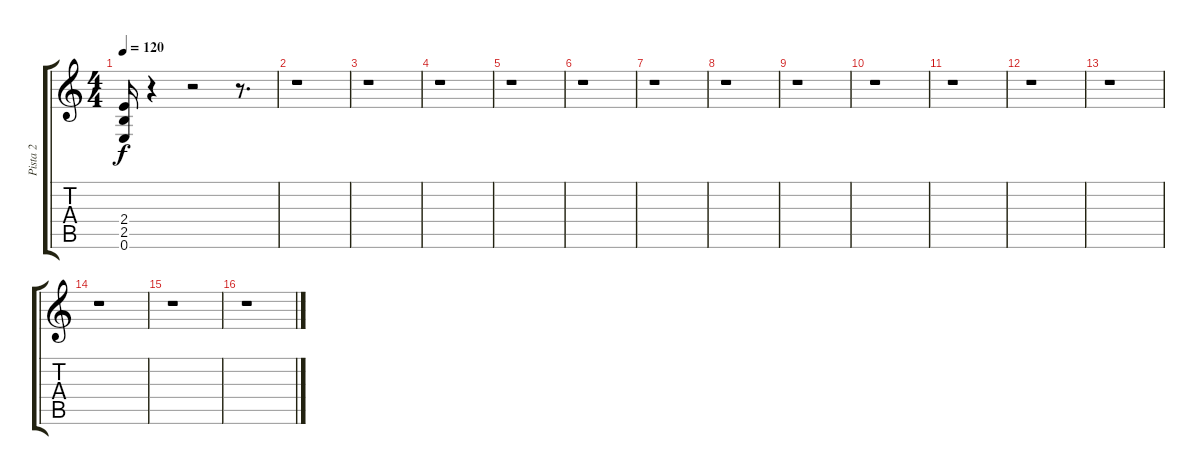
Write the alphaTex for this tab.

\track ("Pista 2" "Pista 2") {instrument overdrivenguitar}
\staff {score tabs}
\tuning (E4 B3 G3 D3 A2 E2) {hide}
\ts (4 4)
\tempo 120
\clef g2
\ks c
(2.4{t} 2.5{t} 0.6{t}).16{dy f} r.4 r.2 r.8{d} |
r.1 |
r.1 |
r.1 |
r.1 |
r.1 |
r.1 |
r.1 |
r.1 |
r.1 |
r.1 |
r.1 |
r.1 |
r.1 |
r.1 |
r.1
